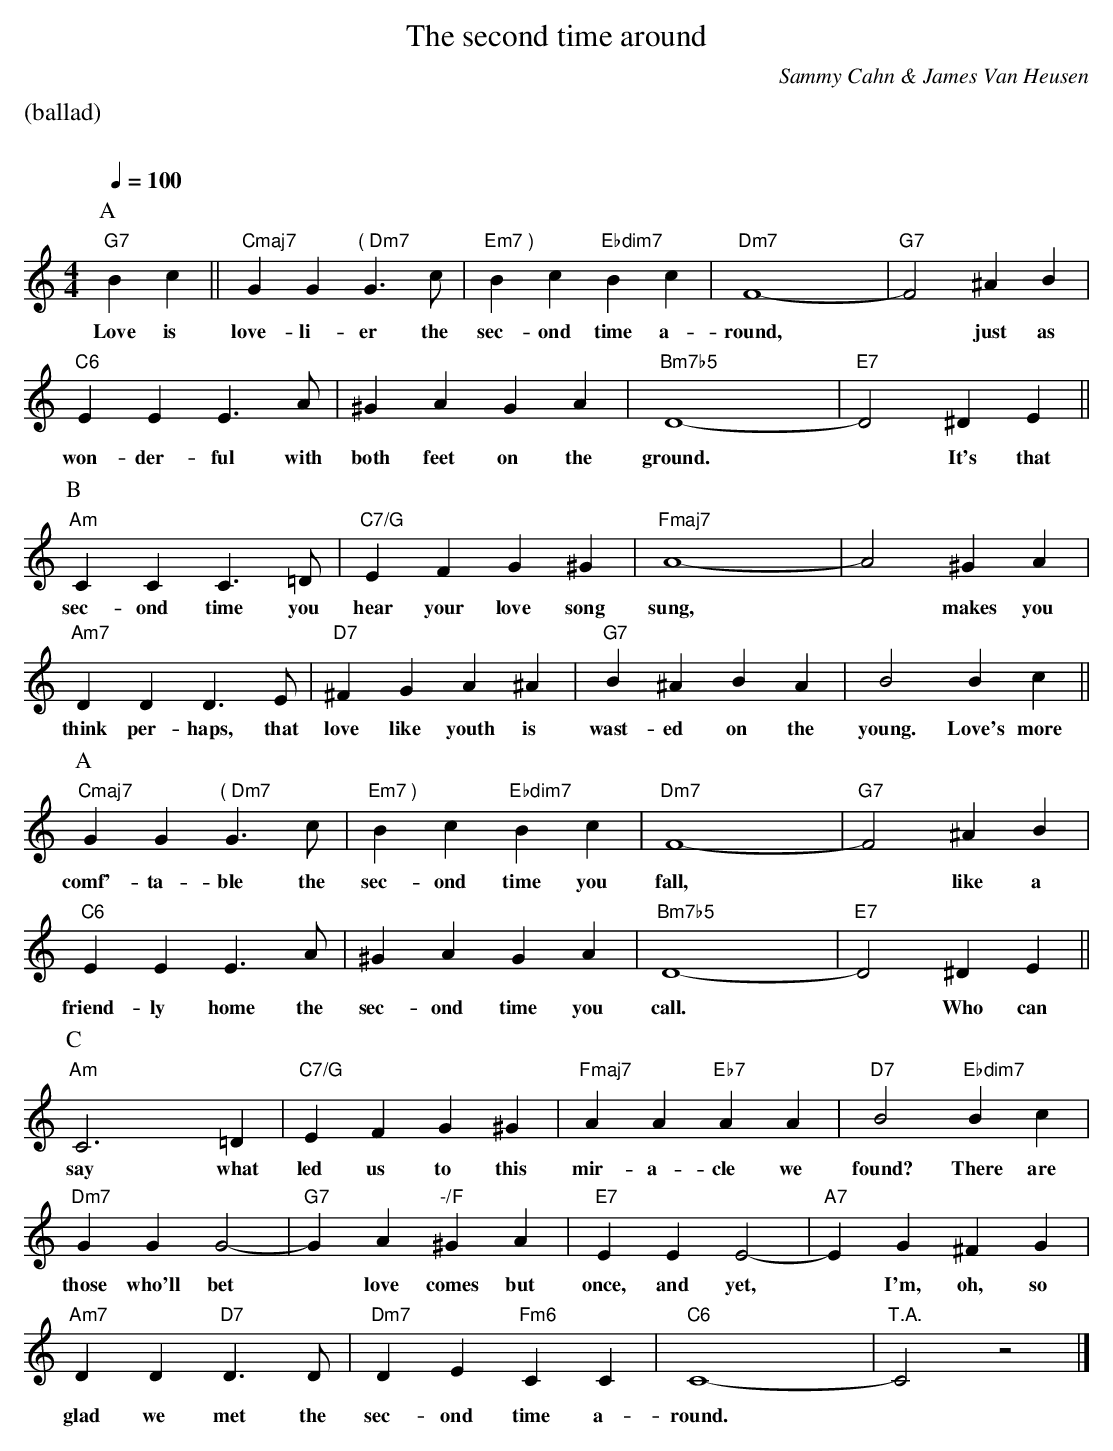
X:1
T: The second time around
M:4/4
L:1/4
C:Sammy Cahn & James Van Heusen
Q:1/4=100
%%staves (chords melody)
K:C
%%text (ballad)
%%vskip 20
P: A
V:chords
"G7"x2 || "Cmaj7"x2 "( Dm7"x2 | "Em7 )"x2 "Ebdim7"x2 | "Dm7"x2 x2 | "G7"x2 x2 |
"C6"x2 x2 | x2 x2 | "Bm7b5"x2 x2 | "E7"x2 x2 ||
V:melody
Bc || GGG>c | BcBc | F4- | F2^AB |
w:Love is love-li-er the sec-ond time a-round,* just as
EEE>A | ^GAGA | D4- | D2^DE ||
w:won-der-ful with both feet on the ground.* It's that
P: B
V:chords
"Am"x2 x2 | "C7/G"x2 x2 | "Fmaj7"x2 x2 | x2 x2 |
"Am7"x2 x2 | "D7"x2 x2 | "G7"x2 x2 | x2 x2 ||
V:melody
CCC>=D | EFG^G | A4- | A2^GA |
w:sec-ond time you hear your love song sung,* makes you
DDD>E | ^FGA^A | B^ABA | B2Bc ||
w:think per-haps, that love like youth is wast-ed on the young. Love's more
P: A
V:chords
"Cmaj7"x2 "( Dm7"x2 | "Em7 )"x2 "Ebdim7"x2 | "Dm7"x2 x2 | "G7"x2 x2 |
"C6"x2 x2 | x2 x2 | "Bm7b5"x2 x2 | "E7"x2 x2 ||
V:melody
GGG>c | BcBc | F4- | F2^AB |
w:comf'-ta-ble the sec-ond time you fall,* like a
EEE>A | ^GAGA | D4- | D2^DE ||
w:friend-ly home the sec-ond time you call.* Who can
P: C
V:chords
"Am"x2 x2 | "C7/G"x2 x2 | "Fmaj7"x2 "Eb7"x2 | "D7"x2 "Ebdim7"x2 |
"Dm7"x2 x2 | "G7"x2 "-/F"x2 | "E7"x2 x2 | "A7"x2 x2 |
"Am7"x2 "D7"x2 | "Dm7"x2 "Fm6"x2 | "C6"x2 x2 | "T.A."x2 x2 |]
V:melody
C3=D | EFG^G | AAAA | B2Bc |
w:say what led us to this mir-a-cle we found? There are
GGG2- | GA^GA | EEE2- | EG^FG |
w:those who'll bet* love comes but once, and yet,* I'm, oh, so
DDD>D | DECC | C4- | C2z2 |]
w:glad we met the sec-ond time a-round.*
